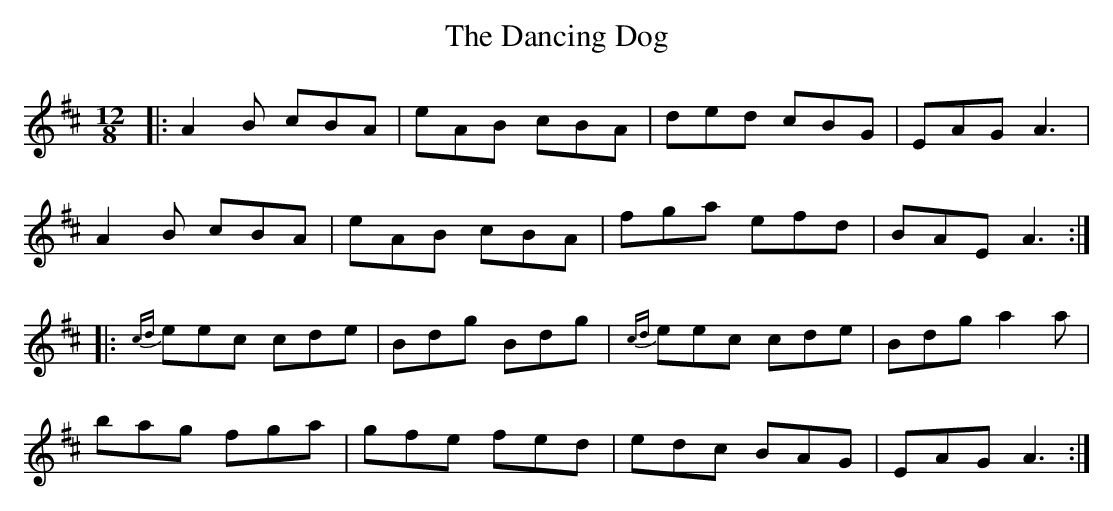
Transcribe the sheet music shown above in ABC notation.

X:1
T: The Dancing Dog
M: 12/8
L: 1/8
K: Amix
|:A2B cBA|eAB cBA|ded cBG|EAG A3|
A2B cBA|eAB cBA|fga efd|BAE A3:|
|:{cd}eec cde|Bdg Bdg|{cd}eec cde|Bdg a2a|
bag fga|gfe fed|edc BAG|EAG A3:|
